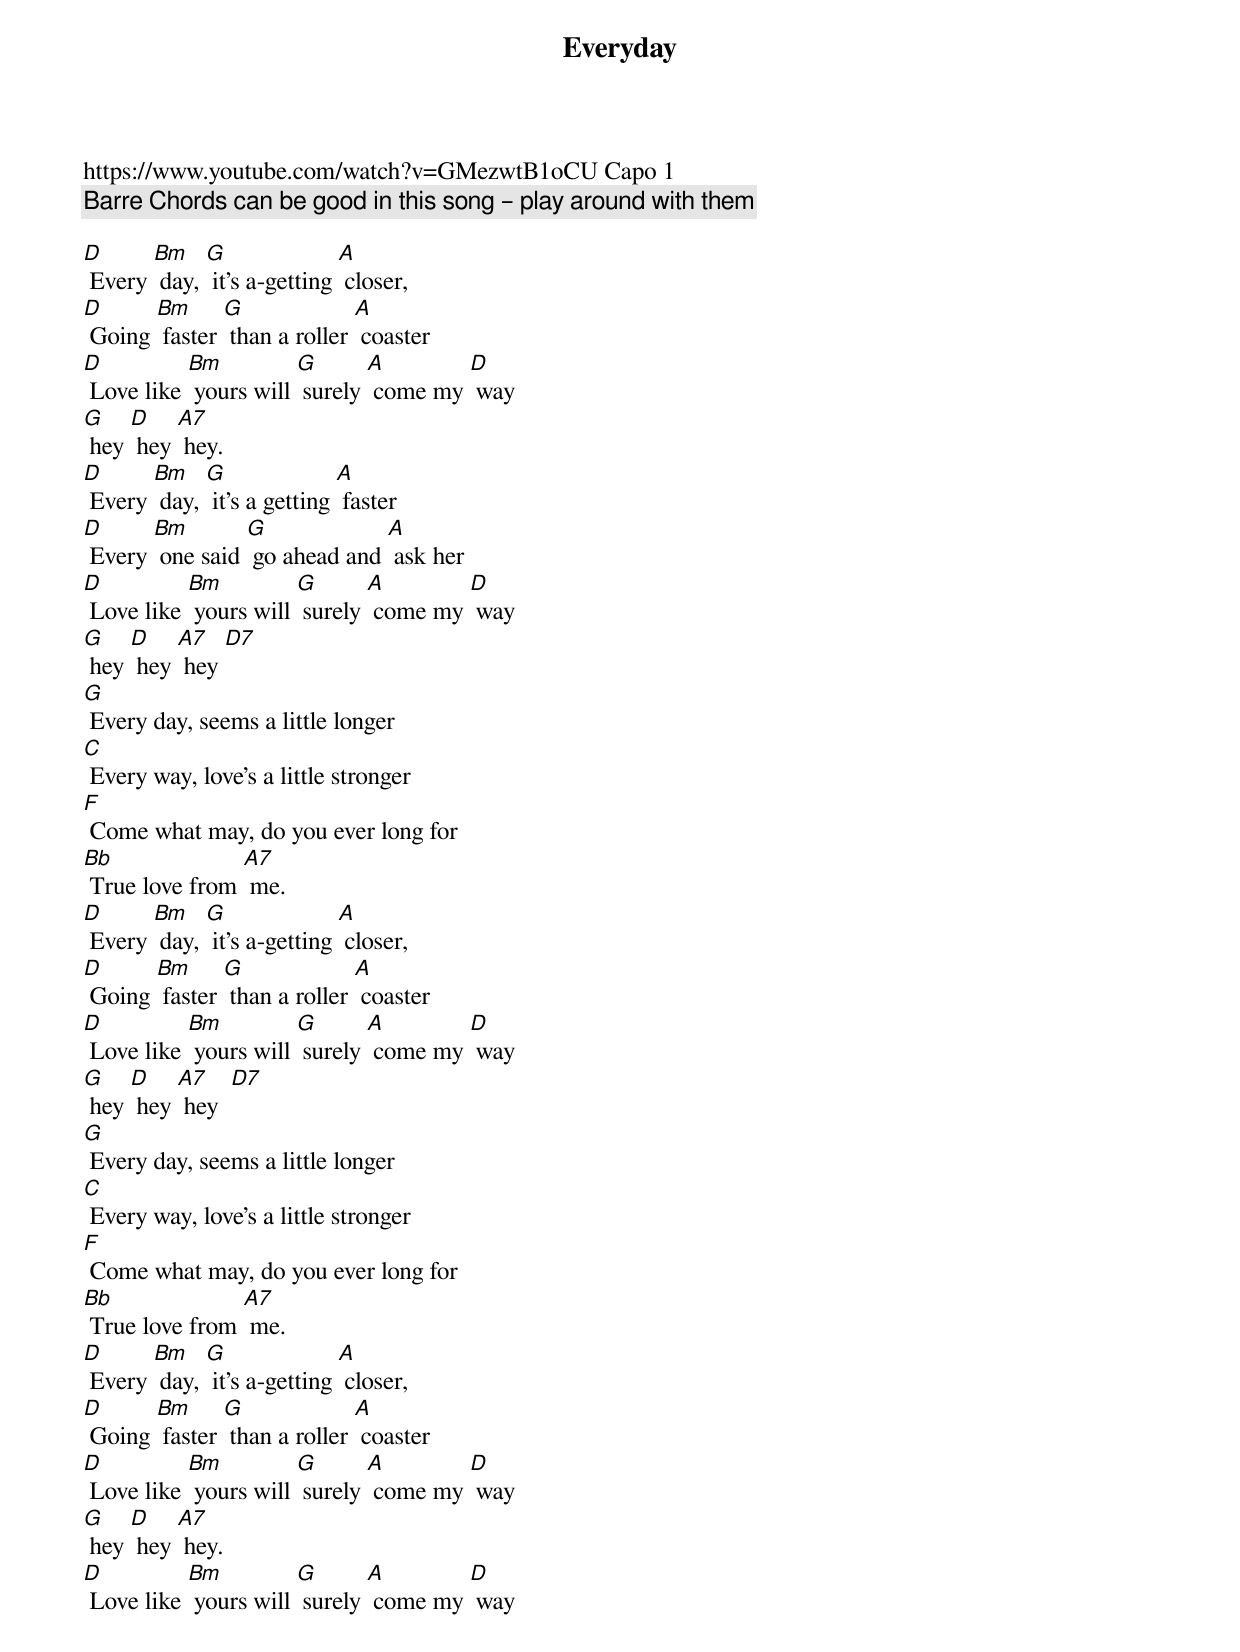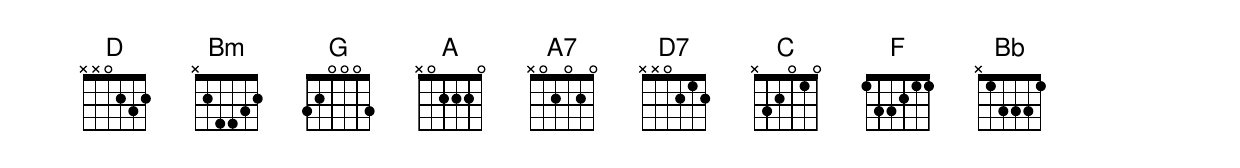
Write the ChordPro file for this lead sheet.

{t: Everyday }
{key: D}
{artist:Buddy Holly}
https://www.youtube.com/watch?v=GMezwtB1oCU Capo 1
{c: Barre Chords can be good in this song – play around with them }

[D] Every [Bm] day, [G] it's a-getting [A] closer,
[D] Going [Bm] faster [G] than a roller [A] coaster
[D] Love like [Bm] yours will [G] surely [A] come my [D] way
[G] hey [D] hey [A7] hey.
{c: }
[D] Every [Bm] day, [G] it's a getting [A] faster
[D] Every [Bm] one said [G] go ahead and [A] ask her
[D] Love like [Bm] yours will [G] surely [A] come my [D] way
[G] hey [D] hey [A7] hey [D7]
{c: }
[G] Every day, seems a little longer
[C] Every way, love's a little stronger
[F] Come what may, do you ever long for
[Bb] True love from [A7] me.
{c: }
[D] Every [Bm] day, [G] it's a-getting [A] closer,
[D] Going [Bm] faster [G] than a roller [A] coaster
[D] Love like [Bm] yours will [G] surely [A] come my [D] way
[G] hey [D] hey [A7] hey  [D7]
{c: }
[G] Every day, seems a little longer
[C] Every way, love's a little stronger
[F] Come what may, do you ever long for
[Bb] True love from [A7] me.
{c: }
[D] Every [Bm] day, [G] it's a-getting [A] closer,
[D] Going [Bm] faster [G] than a roller [A] coaster
[D] Love like [Bm] yours will [G] surely [A] come my [D] way
[G] hey [D] hey [A7] hey.
[D] Love like [Bm] yours will [G] surely [A] come my [D] way
